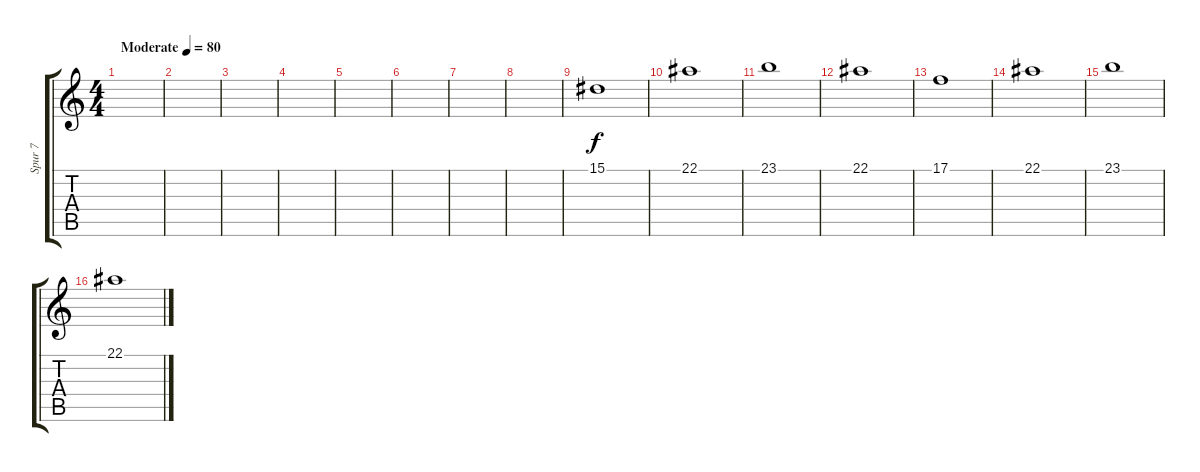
\track ("Spur 7" "Spur 7") {instrument acousticgrandpiano}
\staff {score tabs}
\tuning (C4 G3 Eb3 Bb2 F2 C2) {hide}
\ts (4 4)
\tempo (80 "Moderate")
\clef g2
\ks c
|
|
|
|
|
|
|
|
15.1.1 |
22.1.1 |
23.1.1 |
22.1.1 |
17.1.1 |
22.1.1 |
23.1.1 |
22.1.1
